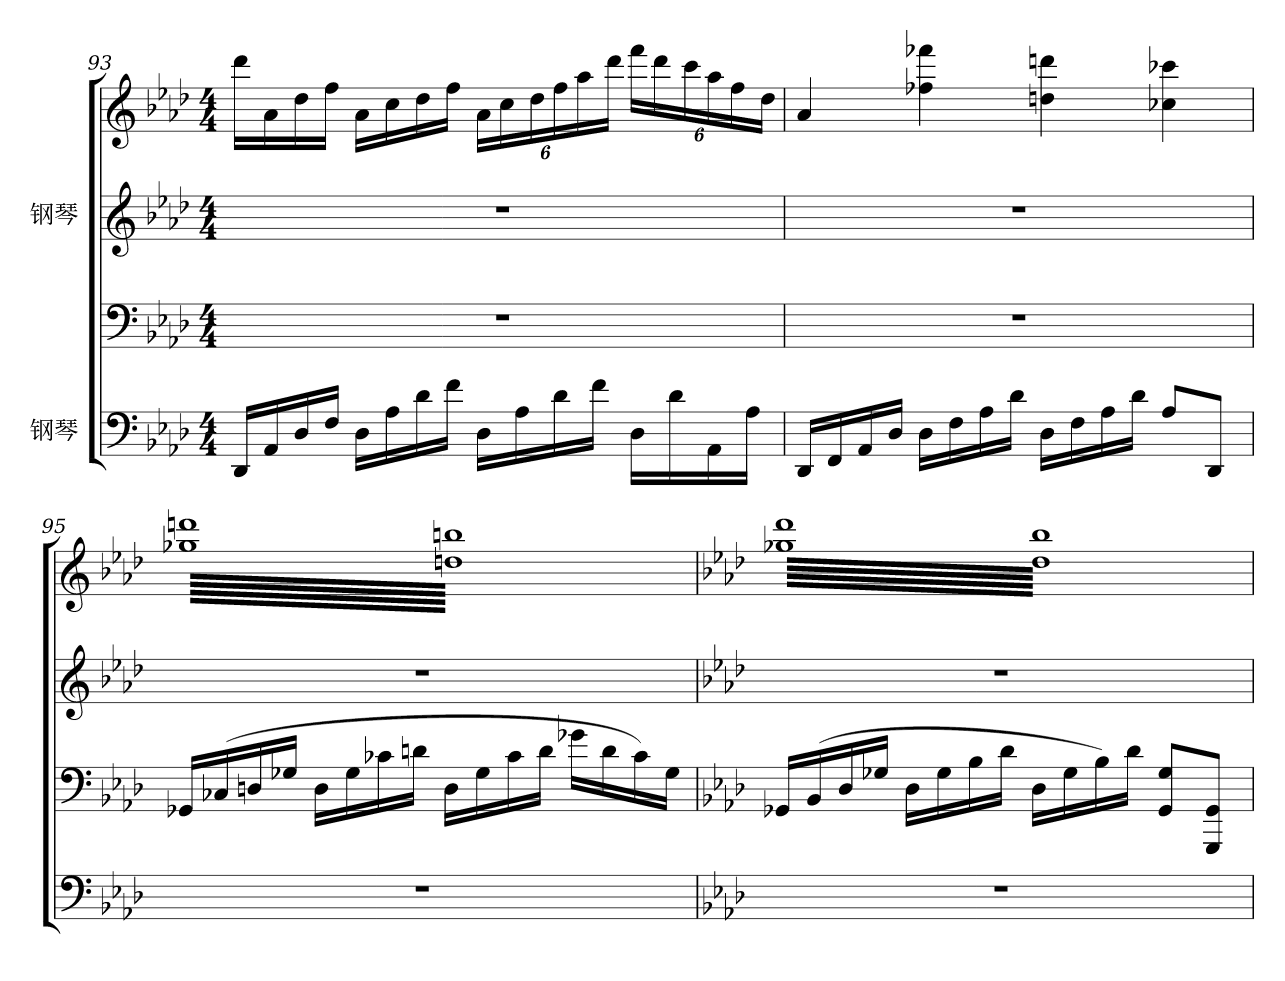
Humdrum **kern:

**kern	**kern	**kern	**kern
*part2	*part2	*part1	*part1
*staff4	*staff3	*staff2	*staff1
*I"钢琴	*	*I"钢琴	*
*clefF4	*clefF4	*clefG2	*clefG2
*k[b-e-a-d-]	*k[b-e-a-d-]	*k[b-e-a-d-]	*k[b-e-a-d-]
*M4/4	*M4/4	*M4/4	*M4/4
=93	=93	=93	=93
16DD-/LL	1r	1r	16ddd-\LL
16AA-/	.	.	16a-\
16D-/	.	.	16dd-\
16F/JJ	.	.	16ff\JJ
16D-\LL	.	.	16a-\LL
16A-\	.	.	16cc\
16d-\	.	.	16dd-\
16f\JJ	.	.	16ff\JJ
*	*	*	*Xbrackettup
16D-\LL	.	.	24a-\LL
.	.	.	24cc\
16A-\	.	.	.
.	.	.	24dd-\
16d-\	.	.	24ff\
.	.	.	24aa-\
16f\JJ	.	.	.
.	.	.	24ddd-\JJ
16D-\LL	.	.	24fff\LL
.	.	.	24ddd-\
16d-\	.	.	.
.	.	.	24ccc\
16AA-\	.	.	24aa-\
.	.	.	24ff\
16A-\JJ	.	.	.
.	.	.	24dd-\JJ
=94	=94	=94	=94
16DD-/LL	1r	1r	4a-/
16FF/	.	.	.
16AA-/	.	.	.
16D-/JJ	.	.	.
16D-\LL	.	.	4ff-X\ 4fff-X\
16F\	.	.	.
16A-\	.	.	.
16d-\JJ	.	.	.
16D-\LL	.	.	4ddn\ 4dddn\
16F\	.	.	.
16A-\	.	.	.
16d-\JJ	.	.	.
8A-/L	.	.	4cc-X\ 4ccc-X\
8DD-/J	.	.	.
=95	=95	=95	=95
*	*	*	*tremolo
1r	16GG-X/LL	1r	64gg-X 64dddnLLLL
.	.	.	64ddn 64bbn
.	.	.	64gg-X 64dddn
.	.	.	64ddn 64bbn
.	(>16C-X/	.	64gg-X 64dddn
.	.	.	64ddn 64bbn
.	.	.	64gg-X 64dddn
.	.	.	64ddn 64bbn
.	16Dn/	.	64gg-X 64dddn
.	.	.	64ddn 64bbn
.	.	.	64gg-X 64dddn
.	.	.	64ddn 64bbn
.	16G-X/JJ	.	64gg-X 64dddn
.	.	.	64ddn 64bbn
.	.	.	64gg-X 64dddn
.	.	.	64ddn 64bbn
.	16D\LL	.	64gg-X 64dddn
.	.	.	64ddn 64bbn
.	.	.	64gg-X 64dddn
.	.	.	64ddn 64bbn
.	16G-\	.	64gg-X 64dddn
.	.	.	64ddn 64bbn
.	.	.	64gg-X 64dddn
.	.	.	64ddn 64bbn
.	16c-X\	.	64gg-X 64dddn
.	.	.	64ddn 64bbn
.	.	.	64gg-X 64dddn
.	.	.	64ddn 64bbn
.	16dn\JJ	.	64gg-X 64dddn
.	.	.	64ddn 64bbn
.	.	.	64gg-X 64dddn
.	.	.	64ddn 64bbn
.	16D\LL	.	64gg-X 64dddn
.	.	.	64ddn 64bbn
.	.	.	64gg-X 64dddn
.	.	.	64ddn 64bbn
.	16G-\	.	64gg-X 64dddn
.	.	.	64ddn 64bbn
.	.	.	64gg-X 64dddn
.	.	.	64ddn 64bbn
.	16c-\	.	64gg-X 64dddn
.	.	.	64ddn 64bbn
.	.	.	64gg-X 64dddn
.	.	.	64ddn 64bbn
.	16d\JJ	.	64gg-X 64dddn
.	.	.	64ddn 64bbn
.	.	.	64gg-X 64dddn
.	.	.	64ddn 64bbn
.	16g-X\LL	.	64gg-X 64dddn
.	.	.	64ddn 64bbn
.	.	.	64gg-X 64dddn
.	.	.	64ddn 64bbn
.	16d\	.	64gg-X 64dddn
.	.	.	64ddn 64bbn
.	.	.	64gg-X 64dddn
.	.	.	64ddn 64bbn
.	16c-\)	.	64gg-X 64dddn
.	.	.	64ddn 64bbn
.	.	.	64gg-X 64dddn
.	.	.	64ddn 64bbn
.	16G-\JJ	.	64gg-X 64dddn
.	.	.	64ddn 64bbn
.	.	.	64gg-X 64dddn
.	.	.	64ddn 64bbnJJJJ
=96	=96	=96	=96
*k[b-e-a-d-]	*k[b-e-a-d-]	*k[b-e-a-d-]	*k[b-e-a-d-]
1r	16GG-X/LL	1r	64gg-X 64ddd-LLLL
.	.	.	64dd- 64bb-
.	.	.	64gg-X 64ddd-
.	.	.	64dd- 64bb-
.	(>16BB-/	.	64gg-X 64ddd-
.	.	.	64dd- 64bb-
.	.	.	64gg-X 64ddd-
.	.	.	64dd- 64bb-
.	16D-/	.	64gg-X 64ddd-
.	.	.	64dd- 64bb-
.	.	.	64gg-X 64ddd-
.	.	.	64dd- 64bb-
.	16G-X/JJ	.	64gg-X 64ddd-
.	.	.	64dd- 64bb-
.	.	.	64gg-X 64ddd-
.	.	.	64dd- 64bb-
.	16D-\LL	.	64gg-X 64ddd-
.	.	.	64dd- 64bb-
.	.	.	64gg-X 64ddd-
.	.	.	64dd- 64bb-
.	16G-\	.	64gg-X 64ddd-
.	.	.	64dd- 64bb-
.	.	.	64gg-X 64ddd-
.	.	.	64dd- 64bb-
.	16B-\	.	64gg-X 64ddd-
.	.	.	64dd- 64bb-
.	.	.	64gg-X 64ddd-
.	.	.	64dd- 64bb-
.	16d-\JJ	.	64gg-X 64ddd-
.	.	.	64dd- 64bb-
.	.	.	64gg-X 64ddd-
.	.	.	64dd- 64bb-
.	16D-\LL	.	64gg-X 64ddd-
.	.	.	64dd- 64bb-
.	.	.	64gg-X 64ddd-
.	.	.	64dd- 64bb-
.	16G-\	.	64gg-X 64ddd-
.	.	.	64dd- 64bb-
.	.	.	64gg-X 64ddd-
.	.	.	64dd- 64bb-
.	16B-\)	.	64gg-X 64ddd-
.	.	.	64dd- 64bb-
.	.	.	64gg-X 64ddd-
.	.	.	64dd- 64bb-
.	16d-\JJ	.	64gg-X 64ddd-
.	.	.	64dd- 64bb-
.	.	.	64gg-X 64ddd-
.	.	.	64dd- 64bb-
.	8GG-/ 8G-/L	.	64gg-X 64ddd-
.	.	.	64dd- 64bb-
.	.	.	64gg-X 64ddd-
.	.	.	64dd- 64bb-
.	.	.	64gg-X 64ddd-
.	.	.	64dd- 64bb-
.	.	.	64gg-X 64ddd-
.	.	.	64dd- 64bb-
.	8GGG/ 8GG-/J	.	64gg-X 64ddd-
.	.	.	64dd- 64bb-
.	.	.	64gg-X 64ddd-
.	.	.	64dd- 64bb-
.	.	.	64gg-X 64ddd-
.	.	.	64dd- 64bb-
.	.	.	64gg-X 64ddd-
.	.	.	64dd- 64bb-JJJJ
*	*	*	*Xtremolo
.	.	.	.
.	.	.	.
.	.	.	.
.	.	.	.
.	.	.	.
.	.	.	.
.	.	.	.
.	.	.	.
.	.	.	.
.	.	.	.
.	.	.	.
.	.	.	.
.	.	.	.
.	.	.	.
.	.	.	.
.	.	.	.
.	.	.	.
.	.	.	.
.	.	.	.
.	.	.	.
.	.	.	.
.	.	.	.
.	.	.	.
.	.	.	.
.	.	.	.
.	.	.	.
.	.	.	.
.	.	.	.
.	.	.	.
.	.	.	.
.	.	.	.
.	.	.	.
=	=	=	=
*-	*-	*-	*-
